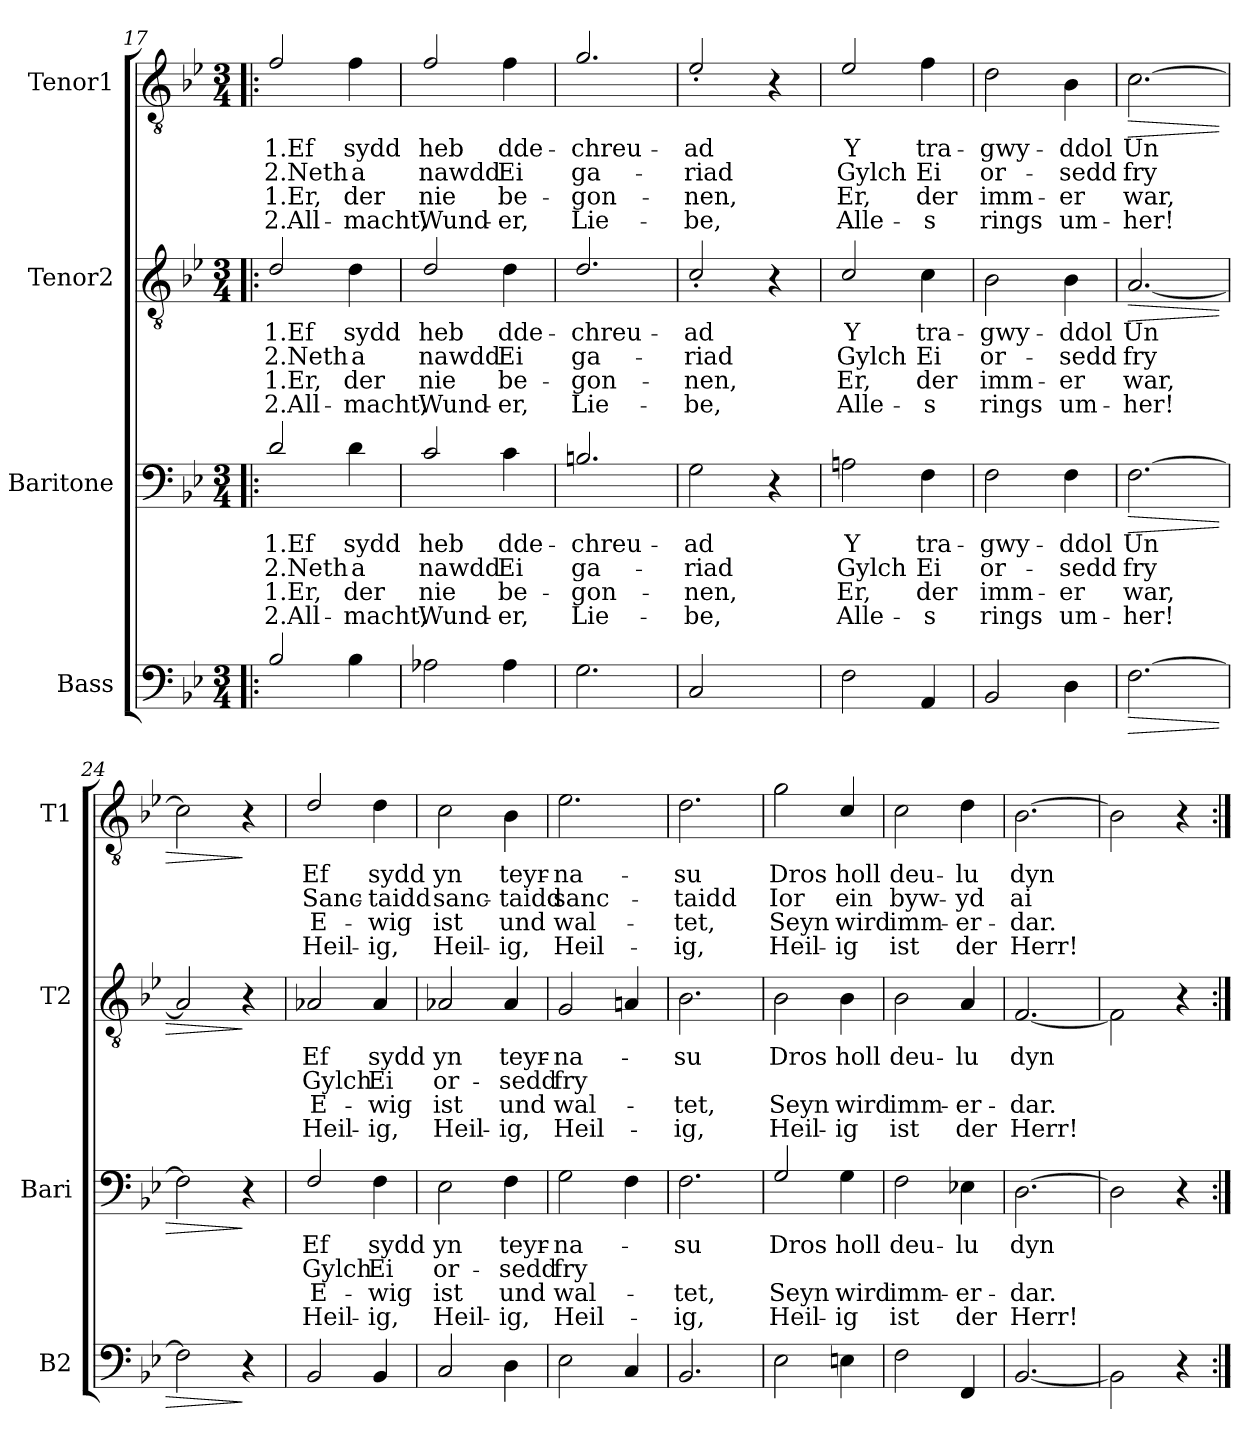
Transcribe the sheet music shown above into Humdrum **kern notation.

**kern	**dynam	**kern	**text	**text	**text	**text	**dynam	**kern	**text	**text	**text	**text	**dynam	**kern	**text	**text	**text	**text	**dynam
*part4	*part4	*part3	*part3	*part3	*part3	*part3	*part3	*part2	*part2	*part2	*part2	*part2	*part2	*part1	*part1	*part1	*part1	*part1	*part1
*staff4	*staff4	*staff3	*staff3	*staff3	*staff3	*staff3	*staff3	*staff2	*staff2	*staff2	*staff2	*staff2	*staff2	*staff1	*staff1	*staff1	*staff1	*staff1	*staff1
*I"Bass	*	*I"Baritone	*	*	*	*	*	*I"Tenor2	*	*	*	*	*	*I"Tenor1	*	*	*	*	*
*I'B2	*	*I'Bari	*	*	*	*	*	*I'T2	*	*	*	*	*	*I'T1	*	*	*	*	*
!!LO:PB:g=z
*clefF4	*	*clefF4	*	*	*	*	*	*clefGv2	*	*	*	*	*	*clefGv2	*	*	*	*	*
*k[b-e-]	*	*k[b-e-]	*	*	*	*	*	*k[b-e-]	*	*	*	*	*	*k[b-e-]	*	*	*	*	*
*B-:	*	*B-:	*	*	*	*	*	*B-:	*	*	*	*	*	*B-:	*	*	*	*	*
*M3/4	*	*M3/4	*	*	*	*	*	*M3/4	*	*	*	*	*	*M3/4	*	*	*	*	*
=17!|:	=17!|:	=17!|:	=17!|:	=17!|:	=17!|:	=17!|:	=17!|:	=17!|:	=17!|:	=17!|:	=17!|:	=17!|:	=17!|:	=17!|:	=17!|:	=17!|:	=17!|:	=17!|:	=17!|:
!	!	!	!LO:LY:b	!LO:LY:b	!LO:LY:b	!LO:LY:b	!	!	!LO:LY:b	!LO:LY:b	!LO:LY:b	!LO:LY:b	!	!	!LO:LY:b	!LO:LY:b	!LO:LY:b	!LO:LY:b	!
2B-/	.	2d/	1.Ef	2.Neth	1.Er,	2.All-	.	2d/	1.Ef	2.Neth	1.Er,	2.All-	.	2f/	1.Ef	2.Neth	1.Er,	2.All-	.
!	!	!	!LO:LY:b	!LO:LY:b	!LO:LY:b	!LO:LY:b	!	!	!LO:LY:b	!LO:LY:b	!LO:LY:b	!LO:LY:b	!	!	!LO:LY:b	!LO:LY:b	!LO:LY:b	!LO:LY:b	!
4B-\	.	4d\	sydd	a	der	-macht,	.	4d\	sydd	a	der	-macht,	.	4f\	sydd	a	der	-macht,	.
=18	=18	=18	=18	=18	=18	=18	=18	=18	=18	=18	=18	=18	=18	=18	=18	=18	=18	=18	=18
!	!	!	!LO:LY:b	!LO:LY:b	!LO:LY:b	!LO:LY:b	!	!	!LO:LY:b	!LO:LY:b	!LO:LY:b	!LO:LY:b	!	!	!LO:LY:b	!LO:LY:b	!LO:LY:b	!LO:LY:b	!
2A-X\	.	2c/	heb	nawdd	nie	Wund-	.	2d/	heb	nawdd	nie	Wund-	.	2f/	heb	nawdd	nie	Wund-	.
!	!	!	!LO:LY:b	!LO:LY:b	!LO:LY:b	!LO:LY:b	!	!	!LO:LY:b	!LO:LY:b	!LO:LY:b	!LO:LY:b	!	!	!LO:LY:b	!LO:LY:b	!LO:LY:b	!LO:LY:b	!
4A-\	.	4c\	dde-	Ei	be-	-er,	.	4d\	dde-	Ei	be-	-er,	.	4f\	dde-	Ei	be-	-er,	.
=19	=19	=19	=19	=19	=19	=19	=19	=19	=19	=19	=19	=19	=19	=19	=19	=19	=19	=19	=19
!	!	!	!LO:LY:b	!LO:LY:b	!LO:LY:b	!LO:LY:b	!	!	!LO:LY:b	!LO:LY:b	!LO:LY:b	!LO:LY:b	!	!	!LO:LY:b	!LO:LY:b	!LO:LY:b	!LO:LY:b	!
2.G\	.	2.Bn/	-chreu-	ga-	-gon-	Lie-	.	2.d/	-chreu-	ga-	-gon-	Lie-	.	2.g/	-chreu-	ga-	-gon-	Lie-	.
=20	=20	=20	=20	=20	=20	=20	=20	=20	=20	=20	=20	=20	=20	=20	=20	=20	=20	=20	=20
!	!	!	!LO:LY:b	!LO:LY:b	!LO:LY:b	!LO:LY:b	!	!	!LO:LY:b	!LO:LY:b	!LO:LY:b	!LO:LY:b	!	!	!LO:LY:b	!LO:LY:b	!LO:LY:b	!LO:LY:b	!
2C/	.	2G\	-ad	-riad	-nen,	-be,	.	2c'/	-ad	-riad	-nen,	-be,	.	2e-'/	-ad	-riad	-nen,	-be,	.
4ryy	.	4r	.	.	.	.	.	4r	.	.	.	.	.	4r	.	.	.	.	.
=21	=21	=21	=21	=21	=21	=21	=21	=21	=21	=21	=21	=21	=21	=21	=21	=21	=21	=21	=21
!	!	!	!LO:LY:b	!LO:LY:b	!LO:LY:b	!LO:LY:b	!	!	!LO:LY:b	!LO:LY:b	!LO:LY:b	!LO:LY:b	!	!	!LO:LY:b	!LO:LY:b	!LO:LY:b	!LO:LY:b	!
2F\	.	2An\	Y	Gylch	Er,	Alle-	.	2c/	Y	Gylch	Er,	Alle-	.	2e-/	Y	Gylch	Er,	Alle-	.
!	!	!	!LO:LY:b	!LO:LY:b	!LO:LY:b	!LO:LY:b	!	!	!LO:LY:b	!LO:LY:b	!LO:LY:b	!LO:LY:b	!	!	!LO:LY:b	!LO:LY:b	!LO:LY:b	!LO:LY:b	!
4AA/	.	4F\	tra-	Ei	der	-s	.	4c\	tra-	Ei	der	-s	.	4f\	tra-	Ei	der	-s	.
=22	=22	=22	=22	=22	=22	=22	=22	=22	=22	=22	=22	=22	=22	=22	=22	=22	=22	=22	=22
!	!	!	!LO:LY:b	!LO:LY:b	!LO:LY:b	!LO:LY:b	!	!	!LO:LY:b	!LO:LY:b	!LO:LY:b	!LO:LY:b	!	!	!LO:LY:b	!LO:LY:b	!LO:LY:b	!LO:LY:b	!
2BB-/	.	2F\	gwy-	or-	imm-	rings	.	2B-\	-gwy-	or-	imm-	rings	.	2d\	-gwy-	or-	imm-	rings	.
!	!	!	!LO:LY:b	!LO:LY:b	!LO:LY:b	!LO:LY:b	!	!	!LO:LY:b	!LO:LY:b	!LO:LY:b	!LO:LY:b	!	!	!LO:LY:b	!LO:LY:b	!LO:LY:b	!LO:LY:b	!
4D\	.	4F\	-ddol	-sedd	-er	um-	.	4B-\	-ddol	-sedd	-er	um-	.	4B-\	-ddol	-sedd	-er	um-	.
=23	=23	=23	=23	=23	=23	=23	=23	=23	=23	=23	=23	=23	=23	=23	=23	=23	=23	=23	=23
!	!LO:HP:b	!	!LO:LY:b	!LO:LY:b	!LO:LY:b	!LO:LY:b	!LO:HP:b	!	!LO:LY:b	!LO:LY:b	!LO:LY:b	!LO:LY:b	!LO:HP:b	!	!LO:LY:b	!LO:LY:b	!LO:LY:b	!LO:LY:b	!LO:HP:b
[2.F\	>	[2.F\	Un	fry	war,	-her!	>	[2.A/	Un	fry	war,	-her!	>	[2.c\	Un	fry	war,	-her!	>
=24	=24	=24	=24	=24	=24	=24	=24	=24	=24	=24	=24	=24	=24	=24	=24	=24	=24	=24	=24
2F\]	.	2F\]	.	.	.	.	.	2A/]	.	.	.	.	.	2c\]	.	.	.	.	.
4r	]	4r	.	.	.	.	]	4r	.	.	.	.	]	4r	.	.	.	.	]
!!LO:LB:g=z
=25	=25	=25	=25	=25	=25	=25	=25	=25	=25	=25	=25	=25	=25	=25	=25	=25	=25	=25	=25
!	!	!	!LO:LY:b	!LO:LY:b	!LO:LY:b	!LO:LY:b	!	!	!LO:LY:b	!LO:LY:b	!LO:LY:b	!LO:LY:b	!	!	!LO:LY:b	!LO:LY:b	!LO:LY:b	!LO:LY:b	!
2BB-/	.	2F/	Ef	Gylch	E-	Heil-	.	2A-X/	Ef	Gylch	E-	Heil-	.	2d/	Ef	Sanc-	E-	Heil-	.
!	!	!	!LO:LY:b	!LO:LY:b	!LO:LY:b	!LO:LY:b	!	!	!LO:LY:b	!LO:LY:b	!LO:LY:b	!LO:LY:b	!	!	!LO:LY:b	!LO:LY:b	!LO:LY:b	!LO:LY:b	!
4BB-/	.	4F\	sydd	Ei	-wig	-ig,	.	4A-/	sydd	Ei	-wig	-ig,	.	4d\	sydd	-taidd	-wig	-ig,	.
=26	=26	=26	=26	=26	=26	=26	=26	=26	=26	=26	=26	=26	=26	=26	=26	=26	=26	=26	=26
!	!	!	!LO:LY:b	!LO:LY:b	!LO:LY:b	!LO:LY:b	!	!	!LO:LY:b	!LO:LY:b	!LO:LY:b	!LO:LY:b	!	!	!LO:LY:b	!LO:LY:b	!LO:LY:b	!LO:LY:b	!
2C/	.	2E-\	yn	or-	ist	Heil-	.	2A-X/	yn	or-	ist	Heil-	.	2c\	yn	sanc-	ist	Heil-	.
!	!	!	!LO:LY:b	!LO:LY:b	!LO:LY:b	!LO:LY:b	!	!	!LO:LY:b	!LO:LY:b	!LO:LY:b	!LO:LY:b	!	!	!LO:LY:b	!LO:LY:b	!LO:LY:b	!LO:LY:b	!
4D\	.	4F\	teyr-	-sedd	und	-ig,	.	4A-/	teyr-	-sedd	und	-ig,	.	4B-\	teyr-	-taidd	und	-ig,	.
=27	=27	=27	=27	=27	=27	=27	=27	=27	=27	=27	=27	=27	=27	=27	=27	=27	=27	=27	=27
!	!	!	!LO:LY:b	!LO:LY:b	!LO:LY:b	!LO:LY:b	!	!	!LO:LY:b	!LO:LY:b	!LO:LY:b	!LO:LY:b	!	!	!LO:LY:b	!LO:LY:b	!LO:LY:b	!LO:LY:b	!
2E-\	.	2G\	-na-	fry	wal-	Heil-	.	2G/	-na-	fry	wal-	Heil-	.	2.e-\	-na-	sanc-	wal-	Heil-	.
4C/	.	4F\	.	.	.	.	.	4An/	.	.	.	.	.	.	.	.	.	.	.
=28	=28	=28	=28	=28	=28	=28	=28	=28	=28	=28	=28	=28	=28	=28	=28	=28	=28	=28	=28
!	!	!	!LO:LY:b	!	!LO:LY:b	!LO:LY:b	!	!	!LO:LY:b	!	!LO:LY:b	!LO:LY:b	!	!	!LO:LY:b	!LO:LY:b	!LO:LY:b	!LO:LY:b	!
2.BB-/	.	2.F\	-su	.	-tet,	-ig,	.	2.B-\	-su	.	-tet,	-ig,	.	2.d\	-su	-taidd	-tet,	-ig,	.
=29	=29	=29	=29	=29	=29	=29	=29	=29	=29	=29	=29	=29	=29	=29	=29	=29	=29	=29	=29
!	!	!	!LO:LY:b	!	!LO:LY:b	!LO:LY:b	!	!	!LO:LY:b	!	!LO:LY:b	!LO:LY:b	!	!	!LO:LY:b	!LO:LY:b	!LO:LY:b	!LO:LY:b	!
2E-\	.	2G/	Dros	.	Seyn	Heil-	.	2B-\	Dros	.	Seyn	Heil-	.	2g\	Dros	Ior	Seyn	Heil-	.
!	!	!	!LO:LY:b	!	!LO:LY:b	!LO:LY:b	!	!	!LO:LY:b	!	!LO:LY:b	!LO:LY:b	!	!	!LO:LY:b	!LO:LY:b	!LO:LY:b	!LO:LY:b	!
4En\	.	4G\	holl	.	wird	-ig	.	4B-\	holl	.	wird	-ig	.	4c/	holl	ein	wird	-ig	.
=30	=30	=30	=30	=30	=30	=30	=30	=30	=30	=30	=30	=30	=30	=30	=30	=30	=30	=30	=30
!	!	!	!LO:LY:b	!	!LO:LY:b	!LO:LY:b	!	!	!LO:LY:b	!	!LO:LY:b	!LO:LY:b	!	!	!LO:LY:b	!LO:LY:b	!LO:LY:b	!LO:LY:b	!
2F\	.	2F\	deu-	.	imm-	ist	.	2B-\	deu-	.	imm-	ist	.	2c\	deu-	byw-	imm-	ist	.
!	!	!	!LO:LY:b	!	!LO:LY:b	!LO:LY:b	!	!	!LO:LY:b	!	!LO:LY:b	!LO:LY:b	!	!	!LO:LY:b	!LO:LY:b	!LO:LY:b	!LO:LY:b	!
4FF/	.	4E-X\	-lu	.	-er-	der	.	4A/	-lu	.	-er-	der	.	4d\	-lu	-yd	-er-	der	.
=31	=31	=31	=31	=31	=31	=31	=31	=31	=31	=31	=31	=31	=31	=31	=31	=31	=31	=31	=31
!	!	!	!LO:LY:b	!	!LO:LY:b	!LO:LY:b	!	!	!LO:LY:b	!	!LO:LY:b	!LO:LY:b	!	!	!LO:LY:b	!LO:LY:b	!LO:LY:b	!LO:LY:b	!
[2.BB-/	.	[2.D\	dyn	.	-dar.	Herr!	.	[2.F/	dyn	.	-dar.	Herr!	.	[2.B-\	dyn	ai	-dar.	Herr!	.
=32	=32	=32	=32	=32	=32	=32	=32	=32	=32	=32	=32	=32	=32	=32	=32	=32	=32	=32	=32
2BB-\]	.	2D\]	.	.	.	.	.	2F\]	.	.	.	.	.	2B-\]	.	.	.	.	.
4r	.	4r	.	.	.	.	.	4r	.	.	.	.	.	4r	.	.	.	.	.
=:|!	=:|!	=:|!	=:|!	=:|!	=:|!	=:|!	=:|!	=:|!	=:|!	=:|!	=:|!	=:|!	=:|!	=:|!	=:|!	=:|!	=:|!	=:|!	=:|!
*-	*-	*-	*-	*-	*-	*-	*-	*-	*-	*-	*-	*-	*-	*-	*-	*-	*-	*-	*-
